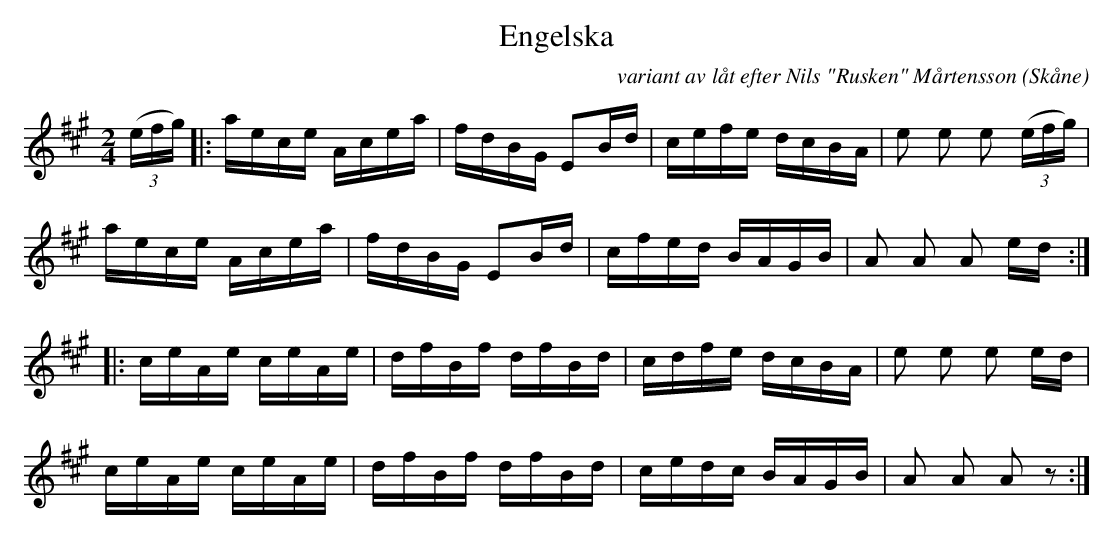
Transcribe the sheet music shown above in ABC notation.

X:1
T:Engelska
C:variant av låt efter Nils "Rusken" Mårtensson
O:Skåne
M:2/4
L:1/16
K:A
(3(efg) |: aece Acea | fdBG E2Bd | cefe dcBA | e2 e2 e2 (3(efg) |
           aece Acea | fdBG E2Bd | cfed BAGB | A2 A2 A2 ed :|
        |: ceAe ceAe | dfBf dfBd | cdfe dcBA | e2 e2 e2 ed |
           ceAe ceAe | dfBf dfBd | cedc BAGB | A2 A2 A2 z2 :|
